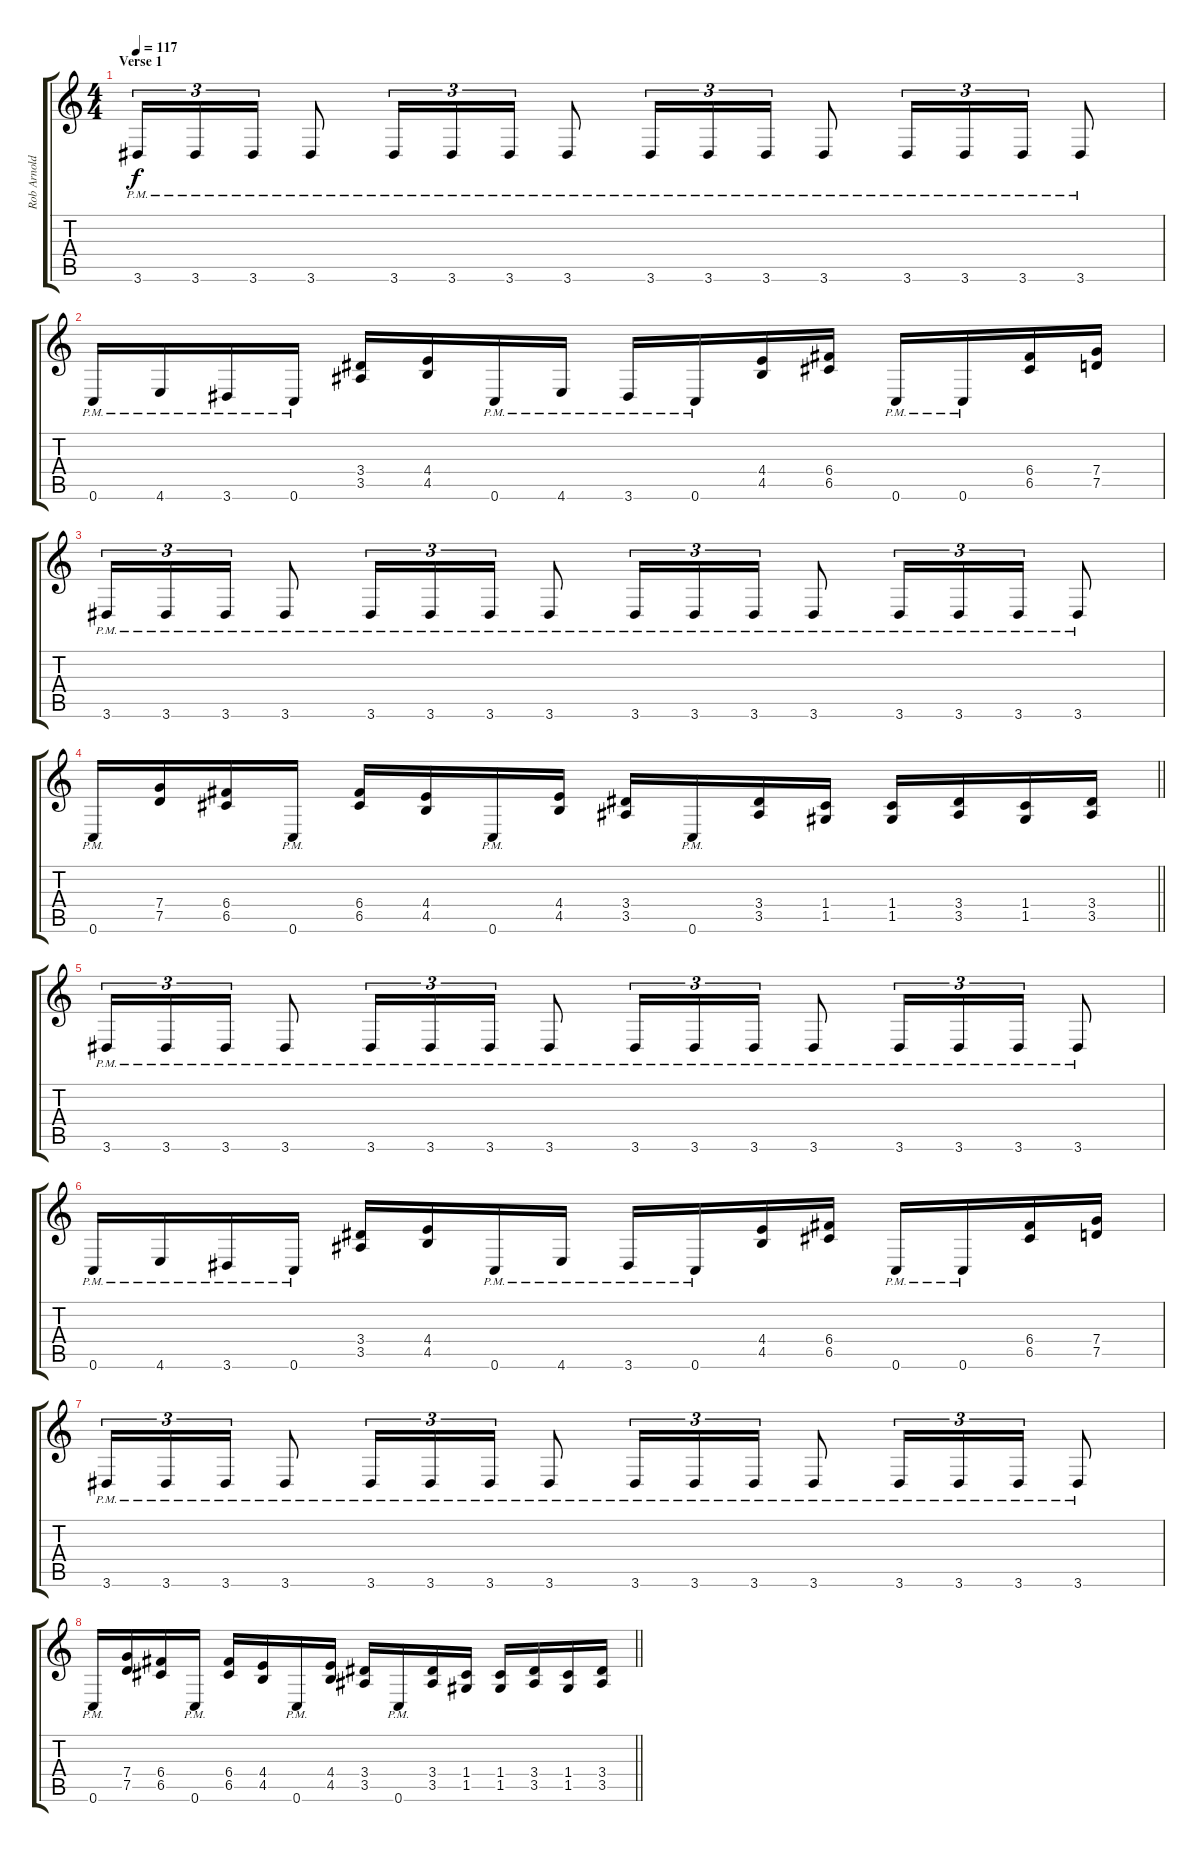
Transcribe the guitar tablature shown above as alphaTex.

\track ("Rob Arnold" "Rob Arnold") {instrument distortionguitar}
\staff {score tabs}
\tuning (D4 A3 F3 C3 G2 C2) {hide}
\ts (4 4)
\section ("" "Verse 1")
\tempo 117
\clef g2
\ks c
3.6{pm}.16{tu (3 2) dy f} 3.6{pm}.16{tu (3 2)} 3.6{pm}.16{tu (3 2)} 3.6{pm}.8 3.6{pm}.16{tu (3 2)} 3.6{pm}.16{tu (3 2)} 3.6{pm}.16{tu (3 2)} 3.6{pm}.8 3.6{pm}.16{tu (3 2)} 3.6{pm}.16{tu (3 2)} 3.6{pm}.16{tu (3 2)} 3.6{pm}.8 3.6{pm}.16{tu (3 2)} 3.6{pm}.16{tu (3 2)} 3.6{pm}.16{tu (3 2)} 3.6{pm}.8 |
0.6{pm}.16 4.6{pm}.16 3.6{pm}.16 0.6{pm}.16 (3.4 3.5).16 (4.4 4.5).16 0.6{pm}.16 4.6{pm}.16 3.6{pm}.16 0.6{pm}.16 (4.4 4.5).16 (6.4 6.5).16 0.6{pm}.16 0.6{pm}.16 (6.4 6.5).16 (7.4 7.5).16 |
3.6{pm}.16{tu (3 2)} 3.6{pm}.16{tu (3 2)} 3.6{pm}.16{tu (3 2)} 3.6{pm}.8 3.6{pm}.16{tu (3 2)} 3.6{pm}.16{tu (3 2)} 3.6{pm}.16{tu (3 2)} 3.6{pm}.8 3.6{pm}.16{tu (3 2)} 3.6{pm}.16{tu (3 2)} 3.6{pm}.16{tu (3 2)} 3.6{pm}.8 3.6{pm}.16{tu (3 2)} 3.6{pm}.16{tu (3 2)} 3.6{pm}.16{tu (3 2)} 3.6{pm}.8 |
\barLineRight lightlight
0.6{pm}.16 (7.4 7.5).16 (6.4 6.5).16 0.6{pm}.16 (6.4 6.5).16 (4.4 4.5).16 0.6{pm}.16 (4.4 4.5).16 (3.4 3.5).16 0.6{pm}.16 (3.4 3.5).16 (1.4 1.5).16 (1.4 1.5).16 (3.4 3.5).16 (1.4 1.5).16 (3.4 3.5).16 |
3.6{pm}.16{tu (3 2)} 3.6{pm}.16{tu (3 2)} 3.6{pm}.16{tu (3 2)} 3.6{pm}.8 3.6{pm}.16{tu (3 2)} 3.6{pm}.16{tu (3 2)} 3.6{pm}.16{tu (3 2)} 3.6{pm}.8 3.6{pm}.16{tu (3 2)} 3.6{pm}.16{tu (3 2)} 3.6{pm}.16{tu (3 2)} 3.6{pm}.8 3.6{pm}.16{tu (3 2)} 3.6{pm}.16{tu (3 2)} 3.6{pm}.16{tu (3 2)} 3.6{pm}.8 |
0.6{pm}.16 4.6{pm}.16 3.6{pm}.16 0.6{pm}.16 (3.4 3.5).16 (4.4 4.5).16 0.6{pm}.16 4.6{pm}.16 3.6{pm}.16 0.6{pm}.16 (4.4 4.5).16 (6.4 6.5).16 0.6{pm}.16 0.6{pm}.16 (6.4 6.5).16 (7.4 7.5).16 |
3.6{pm}.16{tu (3 2)} 3.6{pm}.16{tu (3 2)} 3.6{pm}.16{tu (3 2)} 3.6{pm}.8 3.6{pm}.16{tu (3 2)} 3.6{pm}.16{tu (3 2)} 3.6{pm}.16{tu (3 2)} 3.6{pm}.8 3.6{pm}.16{tu (3 2)} 3.6{pm}.16{tu (3 2)} 3.6{pm}.16{tu (3 2)} 3.6{pm}.8 3.6{pm}.16{tu (3 2)} 3.6{pm}.16{tu (3 2)} 3.6{pm}.16{tu (3 2)} 3.6{pm}.8 |
\barLineRight lightlight
0.6{pm}.16 (7.4 7.5).16 (6.4 6.5).16 0.6{pm}.16 (6.4 6.5).16 (4.4 4.5).16 0.6{pm}.16 (4.4 4.5).16 (3.4 3.5).16 0.6{pm}.16 (3.4 3.5).16 (1.4 1.5).16 (1.4 1.5).16 (3.4 3.5).16 (1.4 1.5).16 (3.4 3.5).16
